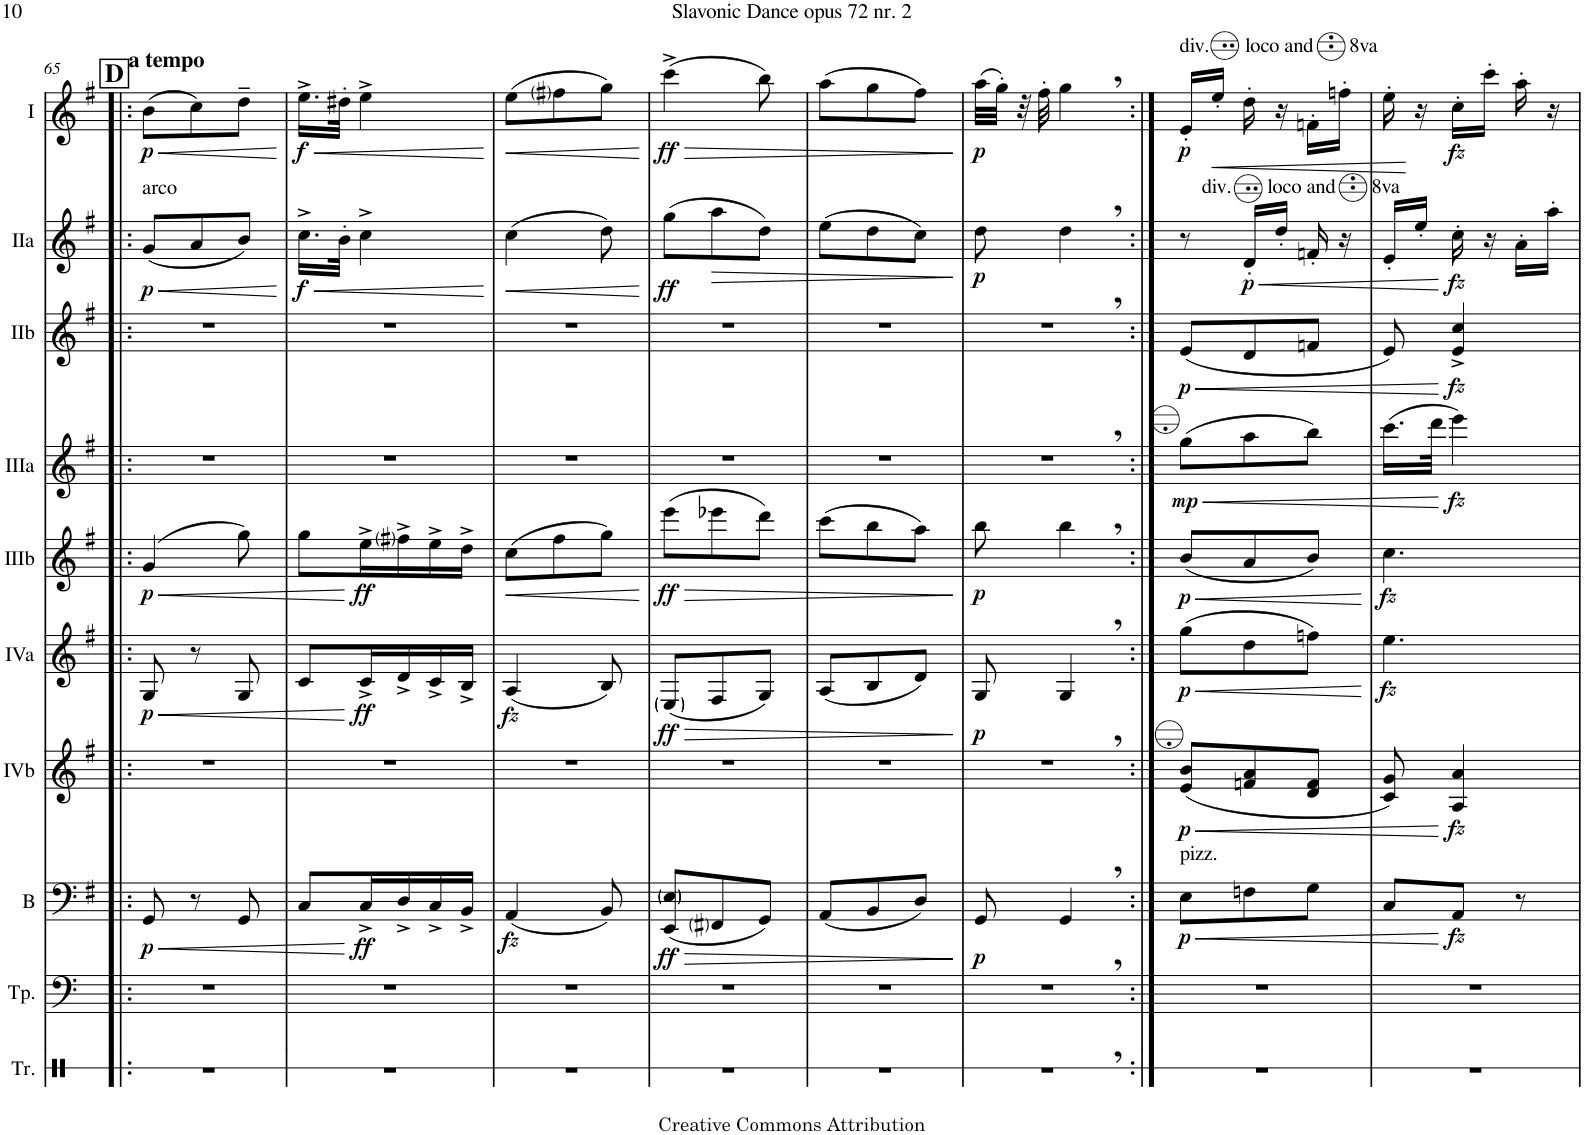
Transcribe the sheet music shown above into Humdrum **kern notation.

**kern	**kern	**kern	**dynam	**kern	**dynam	**kern	**dynam	**kern	**dynam	**kern	**dynam	**kern	**dynam	**kern	**dynam	**kern	**dynam
*part10	*part9	*part8	*part8	*part7	*part7	*part6	*part6	*part5	*part5	*part4	*part4	*part3	*part3	*part2	*part2	*part1	*part1
*staff10	*staff9	*staff8	*staff8	*staff7	*staff7	*staff6	*staff6	*staff5	*staff5	*staff4	*staff4	*staff3	*staff3	*staff2	*staff2	*staff1	*staff1
*I"Triangle	*I"Timpani	*I"Bass	*	*I"Acc. 4b	*	*I"Acc. 4a	*	*I"Acc. 3b	*	*I"Acc. 3a	*	*I"Acc. 2b	*	*I"Acc. 2a	*	*I"Acc. 1	*
*I'Tr.	*I'Tp.	*I'B	*	*	*	*	*	*	*	*	*	*	*	*	*	*	*
!!LO:PB:g=z
*clefX	*clefF4	*clefF4	*	*clefG2	*	*clefG2	*	*clefG2	*	*clefG2	*	*clefG2	*	*clefG2	*	*clefG2	*
*	*	*Trd7c12	*	*Trd7c12	*	*Trd7c12	*	*Trd7c12	*	*Trd7c12	*	*	*	*	*	*	*
*k[]	*k[f#]	*k[f#]	*	*k[f#]	*	*k[f#]	*	*k[f#]	*	*k[f#]	*	*k[f#]	*	*k[f#]	*	*k[f#]	*
*M3/8	*M3/8	*M3/8	*	*M3/8	*	*M3/8	*	*M3/8	*	*M3/8	*	*M3/8	*	*M3/8	*	*M3/8	*
!!LO:REH:place=s1:a:B:cj:fs=14:t=D
=65!|:	=65!|:	=65!|:	=65!|:	=65!|:	=65!|:	=65!|:	=65!|:	=65!|:	=65!|:	=65!|:	=65!|:	=65!|:	=65!|:	=65!|:	=65!|:	=65!|:	=65!|:
!	!	!	!	!	!	!	!	!	!	!	!	!	!	!	!	!LO:TX:a:B:t=a tempo	!
!	!	!	!	!	!	!	!	!	!	!	!	!	!	!LO:TX:a:t=arco	!	!	!
!	!	!	!LO:HP:b	!	!	!	!LO:HP:b	!	!LO:HP:b	!	!	!	!	!	!LO:HP:b	!	!LO:HP:b
!	!	!	!LO:DY:n=1:b	!	!	!	!LO:DY:n=1:b	!	!LO:DY:n=1:b	!	!	!	!	!	!LO:DY:n=1:b	!	!LO:DY:n=1:b
4.r	4.r	8GG/	< p	4.r	.	8G/	< p	(4g/	< p	4.r	.	4.r	.	(8g/L	< p	(8b\L	< p
.	.	8r	.	.	.	8r	.	.	.	.	.	.	.	8a/	.	8cc\)	.
.	.	8GG/	.	.	.	8G/	.	8gg\)	.	.	.	.	.	8b/J)	.	8dd~\J	.
.	.	.	.	.	.	.	.	.	.	.	.	.	.	.	[	.	[
=66	=66	=66	=66	=66	=66	=66	=66	=66	=66	=66	=66	=66	=66	=66	=66	=66	=66
!	!	!	!	!	!	!	!	!	!	!	!	!	!	!	!LO:HP:b	!	!LO:HP:b
!	!	!	!	!	!	!	!	!	!	!	!	!	!	!	!LO:DY:n=1:b	!	!LO:DY:n=1:b
4.r	4.r	8C/L	.	4.r	.	8c/L	.	8gg\L	.	4.r	.	4.r	.	16.cc^\LL	< f	16.ee^\LL	< f
.	.	.	.	.	.	.	.	.	.	.	.	.	.	32b'\JJk	.	32dd#X'\JJk	.
!	!	!	!LO:DY:n=1:b	!	!	!	!LO:DY:n=1:b	!	!LO:DY:n=1:b	!	!	!	!	!	!	!	!
.	.	16C^/L	[ ff	.	.	16c^/L	[ ff	16ee^\L	[ ff	.	.	.	.	4cc^\	.	4ee^\	.
.	.	16D^/	.	.	.	16d^/	.	16ff#i^\	.	.	.	.	.	.	.	.	.
.	.	16C^/	.	.	.	16c^/	.	16ee^\	.	.	.	.	.	.	.	.	.
.	.	16BB^/JJ	.	.	.	16B^/JJ	.	16dd^\JJ	.	.	.	.	.	.	.	.	.
.	.	.	.	.	.	.	.	.	.	.	.	.	.	.	[	.	[
=67	=67	=67	=67	=67	=67	=67	=67	=67	=67	=67	=67	=67	=67	=67	=67	=67	=67
!	!	!	!LO:DY:b	!	!	!	!LO:DY:b	!	!LO:HP:b	!	!	!	!	!	!LO:HP:b	!	!LO:HP:b
4.r	4.r	(4AA/	fz	4.r	.	(4A/	fz	(8cc\L	<	4.r	.	4.r	.	(4cc\	<	(8ee\L	<
.	.	.	.	.	.	.	.	8ff#\	.	.	.	.	.	.	.	8ff#i\	.
.	.	8BB/)	.	.	.	8B/)	.	8gg\J)	.	.	.	.	.	8dd\)	.	8gg\J)	.
.	.	.	.	.	.	.	.	.	[	.	.	.	.	.	[	.	[
=68	=68	=68	=68	=68	=68	=68	=68	=68	=68	=68	=68	=68	=68	=68	=68	=68	=68
!	!	!	!LO:HP:b	!	!	!	!LO:HP:b	!	!LO:HP:b	!	!	!	!	!	!	!	!LO:HP:b
!	!	!	!LO:DY:n=1:b	!	!	!	!LO:DY:n=1:b	!	!LO:DY:n=1:b	!	!	!	!	!	!LO:DY:b	!	!LO:DY:n=1:b
4.r	4.r	(8EE/ 8E/L	> ff	4.r	.	(8E/L	> ff	(8eee\L	> ff	4.r	.	4.r	.	(8gg\L	ff	(4ccc^\	> ff
!	!	!	!	!	!	!	!	!	!	!	!	!	!	!	!LO:HP:b	!	!
.	.	8FF#i/	.	.	.	8F#/	.	8eee-X\	.	.	.	.	.	8aa\	>	.	.
.	.	8GG/J)	.	.	.	8G/J)	.	8ddd\J)	.	.	.	.	.	8dd\J)	.	8bb\)	.
=69	=69	=69	=69	=69	=69	=69	=69	=69	=69	=69	=69	=69	=69	=69	=69	=69	=69
4.r	4.r	(8AA/L	.	4.r	.	(8A/L	.	(8ccc\L	.	4.r	.	4.r	.	(8ee\L	.	(8aa\L	.
.	.	8BB/	.	.	.	8B/	.	8bb\	.	.	.	.	.	8dd\	.	8gg\	.
.	.	8D/J)	.	.	.	8d/J)	.	8aa\J)	.	.	.	.	.	8cc\J)	.	8ff#\J)	.
.	.	.	]	.	.	.	]	.	]	.	.	.	.	.	]	.	]
=70	=70	=70	=70	=70	=70	=70	=70	=70	=70	=70	=70	=70	=70	=70	=70	=70	=70
!	!	!	!LO:DY:b	!	!	!	!LO:DY:b	!	!LO:DY:b	!	!	!	!	!	!LO:DY:b	!	!LO:DY:b
4.r	4.r	8GG/	p	4.r	.	8G/	p	8bb\	p	4.r	.	4.r	.	8dd\	p	(32aa\LLL	p
.	.	.	.	.	.	.	.	.	.	.	.	.	.	.	.	32gg'\JJJ)	.
.	.	.	.	.	.	.	.	.	.	.	.	.	.	.	.	32r	.
.	.	.	.	.	.	.	.	.	.	.	.	.	.	.	.	32ff#'\	.
.	.	4GG,/	.	.	.	4G,/	.	4bb,\	.	.	.	.	.	4dd,\	.	4gg,\	.
=71:|!	=71:|!	=71:|!	=71:|!	=71:|!	=71:|!	=71:|!	=71:|!	=71:|!	=71:|!	=71:|!	=71:|!	=71:|!	=71:|!	=71:|!	=71:|!	=71:|!	=71:|!
!	!	!	!	!	!	!	!	!	!	!	!	!	!	!	!	!LO:TX:a:t=div.       loco and       8va	!
!	!	!LO:TX:a:t=pizz.	!	!	!	!	!	!	!	!	!	!	!	!	!	!	!
!	!	!	!LO:HP:b	!	!LO:HP:b	!	!LO:HP:b	!	!LO:HP:b	!	!LO:HP:b	!	!LO:HP:b	!	!	!	!
!	!	!	!LO:DY:n=1:b	!	!LO:DY:n=1:b	!	!LO:DY:n=1:b	!	!LO:DY:n=1:b	!	!LO:DY:n=1:b	!	!LO:DY:n=1:b	!	!	!	!LO:DY:b
4.r	4.r	8E\L	< p	(8e/ 8b/L	< p	(8gg\L	< p	(8b/L	< p	(8gg\L	< mp	(8e/L	< p	8r	.	16e'/LL	p
!	!	!	!	!	!	!	!	!	!	!	!	!	!	!	!	!	!LO:HP:b
.	.	.	.	.	.	.	.	.	.	.	.	.	.	.	.	16ee'/JJ	<
!	!	!	!	!	!	!	!	!	!	!	!	!	!	!LO:TX:a:t=div.       loco and       8va	!	!	!
!	!	!	!	!	!	!	!	!	!	!	!	!	!	!	!LO:HP:b	!	!
!	!	!	!	!	!	!	!	!	!	!	!	!	!	!	!LO:DY:n=1:b	!	!
.	.	8Fn\	.	8fn/ 8a/	.	8dd\	.	8a/	.	8aa\	.	8d/	.	16d'/LL	< p	16dd'\	.
.	.	.	.	.	.	.	.	.	.	.	.	.	.	16dd'/JJ	.	16r	.
.	.	8G\J	.	8d/ 8f/J	.	8ffn\J)	.	8b/J)	.	8bb\J)	.	8fn/J	.	16fn'/	.	16fn'\LL	.
.	.	.	.	.	.	.	.	.	.	.	.	.	.	16r	.	16ffn'\JJ	.
.	.	.	.	.	.	.	[	.	[	.	.	.	.	.	.	.	.
=72	=72	=72	=72	=72	=72	=72	=72	=72	=72	=72	=72	=72	=72	=72	=72	=72	=72
!	!	!	!	!	!	!	!LO:DY:b	!	!LO:DY:b	!	!	!	!	!	!	!	!
4.r	4.r	8C/L	.	8c/ 8g/)	.	4.ee\	fz	4.cc\	fz	(16.ccc\LL	.	8e/)	.	16e'/LL	.	16ee'\	.
.	.	.	.	.	.	.	.	.	.	.	.	.	.	16ee'/JJ	.	16r	[
.	.	.	.	.	.	.	.	.	.	32ddd\JJk	.	.	.	.	.	.	.
!	!	!	!LO:DY:n=1:b	!	!LO:DY:n=1:b	!	!	!	!	!	!LO:DY:n=1:b	!	!LO:DY:n=1:b	!	!LO:DY:n=1:b	!	!LO:DY:b
.	.	8AA/J	[ fz	4A/ 4a/	[ fz	.	.	.	.	4eee\)	[ fz	4e/^ 4cc/^	[ fz	16cc'\	[ fz	16cc'\LL	fz
.	.	.	.	.	.	.	.	.	.	.	.	.	.	16r	.	16ccc'\JJ	.
.	.	8r	.	.	.	.	.	.	.	.	.	.	.	16a'\LL	.	16aa'\	.
.	.	.	.	.	.	.	.	.	.	.	.	.	.	16aa'\JJ	.	16r	.
=	=	=	=	=	=	=	=	=	=	=	=	=	=	=	=	=	=
*-	*-	*-	*-	*-	*-	*-	*-	*-	*-	*-	*-	*-	*-	*-	*-	*-	*-
